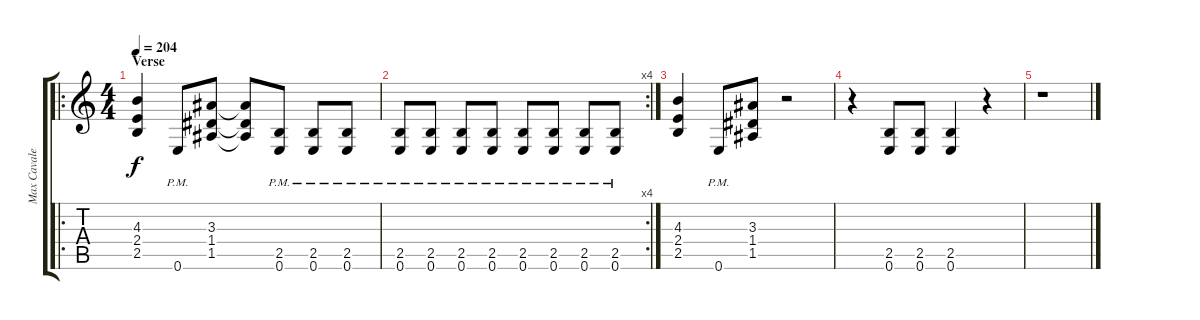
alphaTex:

\track ("Max Cavalera" "Max Cavale") {instrument distortionguitar}
\staff {score tabs}
\tuning (E4 B3 G3 D3 A2 E2) {hide}
\ro
\ts (4 4)
\section ("" "Verse")
\tempo 204
\clef g2
\ks c
(4.3 2.4 2.5).4{dy f} 0.6{pm}.8 (3.3 1.4 1.5).8 (3.3{t} 1.4{t} 1.5{t}).8 (2.5{pm} 0.6{pm}).8 (2.5{pm} 0.6{pm}).8 (2.5{pm} 0.6{pm}).8 |
\rc 4
(2.5{pm} 0.6{pm}).8 (2.5{pm} 0.6{pm}).8 (2.5{pm} 0.6{pm}).8 (2.5{pm} 0.6{pm}).8 (2.5{pm} 0.6{pm}).8 (2.5{pm} 0.6{pm}).8 (2.5{pm} 0.6{pm}).8 (2.5{pm} 0.6{pm}).8 |
(4.3 2.4 2.5).4 0.6{pm}.8 (3.3 1.4 1.5).8 r.2 |
r.4 (2.5 0.6).8 (2.5 0.6).8 (2.5 0.6).4 r.4 |
r.1{txt ""}
